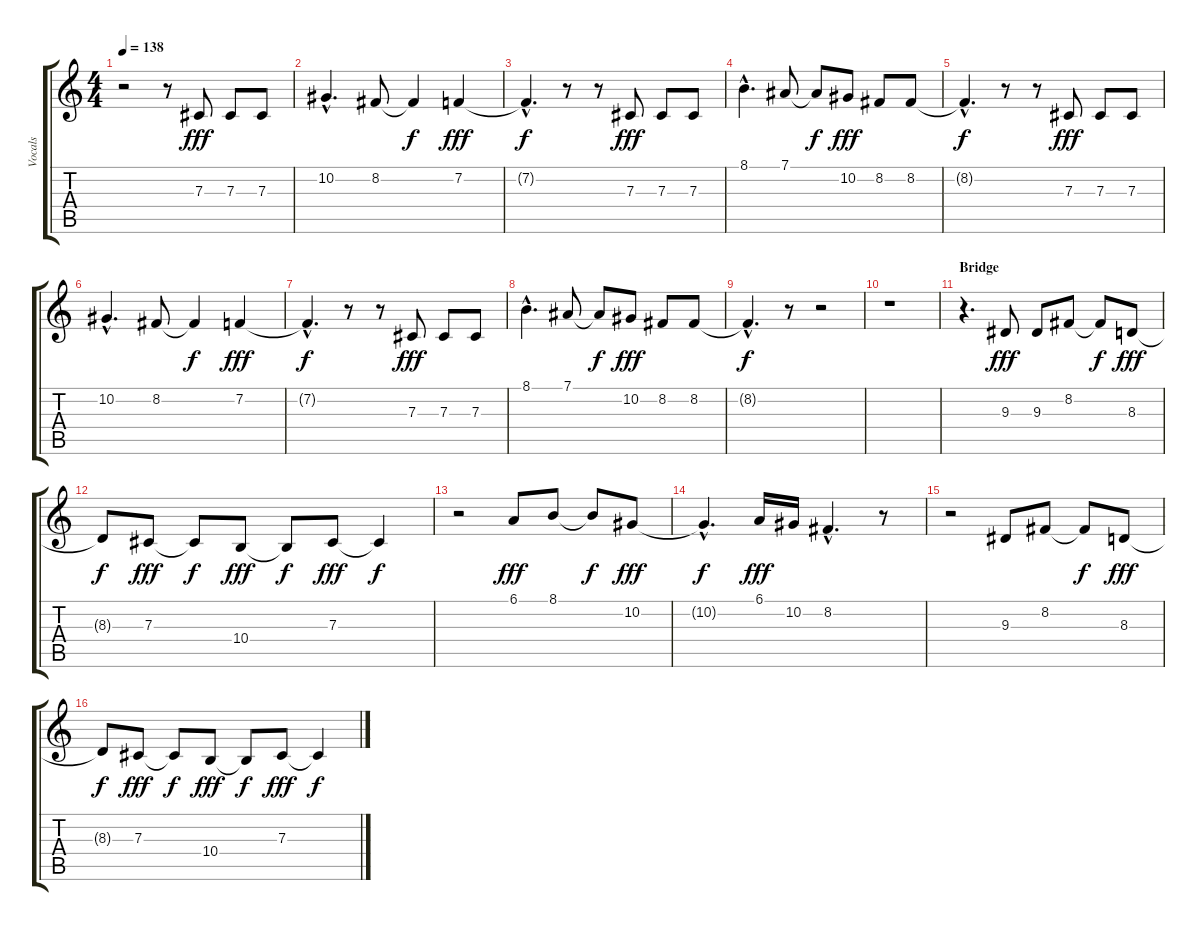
\track ("Vocals" "Vocals") {instrument altosax}
\staff {score tabs}
\tuning (Eb4 Bb3 Gb3 Db3 Ab2 Eb2) {hide}
\ts (4 4)
\tempo 138
\clef g2
\ks c
r.2{dy f} r.8 7.3.8{dy fff} 7.3.8 7.3.8 |
10.2{hac}.4{d} 8.2.8 8.2{t}.4{dy f} 7.2.4{dy fff} |
7.2{hac t}.4{d dy f} r.8 r.8 7.3.8{dy fff} 7.3.8 7.3.8 |
8.1{hac}.4{d} 7.1.8 7.1{t}.8{dy f} 10.2.8{dy fff} 8.2.8 8.2.8 |
8.2{hac t}.4{d dy f} r.8 r.8 7.3.8{dy fff} 7.3.8 7.3.8 |
10.2{hac}.4{d} 8.2.8 8.2{t}.4{dy f} 7.2.4{dy fff} |
7.2{hac t}.4{d dy f} r.8 r.8 7.3.8{dy fff} 7.3.8 7.3.8 |
8.1{hac}.4{d} 7.1.8 7.1{t}.8{dy f} 10.2.8{dy fff} 8.2.8 8.2.8 |
8.2{hac t}.4{d dy f} r.8 r.2 |
r.1 |
\section ("" "Bridge")
r.4{d} 9.3.8{dy fff} 9.3.8 8.2.8 8.2{t}.8{dy f} 8.3.8{dy fff} |
8.3{t}.8{dy f} 7.3.8{dy fff} 7.3{t}.8{dy f} 10.4.8{dy fff} 10.4{t}.8{dy f} 7.3.8{dy fff} 7.3{t}.4{dy f} |
r.2 6.1.8{dy fff} 8.1.8 8.1{t}.8{dy f} 10.2.8{dy fff} |
10.2{hac t}.4{d dy f} 6.1.16{dy fff} 10.2.16 8.2{hac}.4{d} r.8 |
r.2 9.3.8 8.2.8 8.2{t}.8{dy f} 8.3.8{dy fff} |
8.3{t}.8{dy f} 7.3.8{dy fff} 7.3{t}.8{dy f} 10.4.8{dy fff} 10.4{t}.8{dy f} 7.3.8{dy fff} 7.3{t}.4{dy f}
